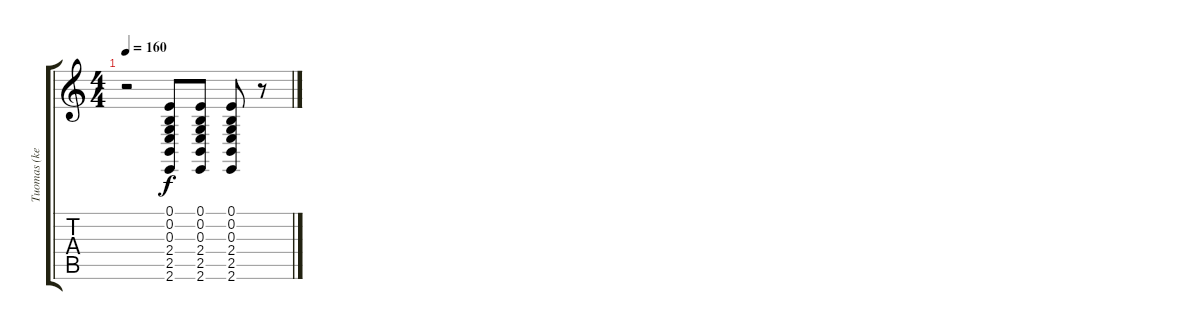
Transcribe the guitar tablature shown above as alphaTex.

\track ("Tuomas (keyboards)" "Tuomas (ke") {instrument stringensemble1}
\staff {score tabs}
\tuning (E4 B3 G3 D3 A2 D2) {hide}
\ts (4 4)
\tempo 160
\clef g2
\ks c
r.2{dy f} (0.1 0.2 0.3 2.4 2.5 2.6).8{volume 16 instrument orchestrahit} (0.1 0.2 0.3 2.4 2.5 2.6).8 (0.1 0.2 0.3 2.4 2.5 2.6).8 r.8
